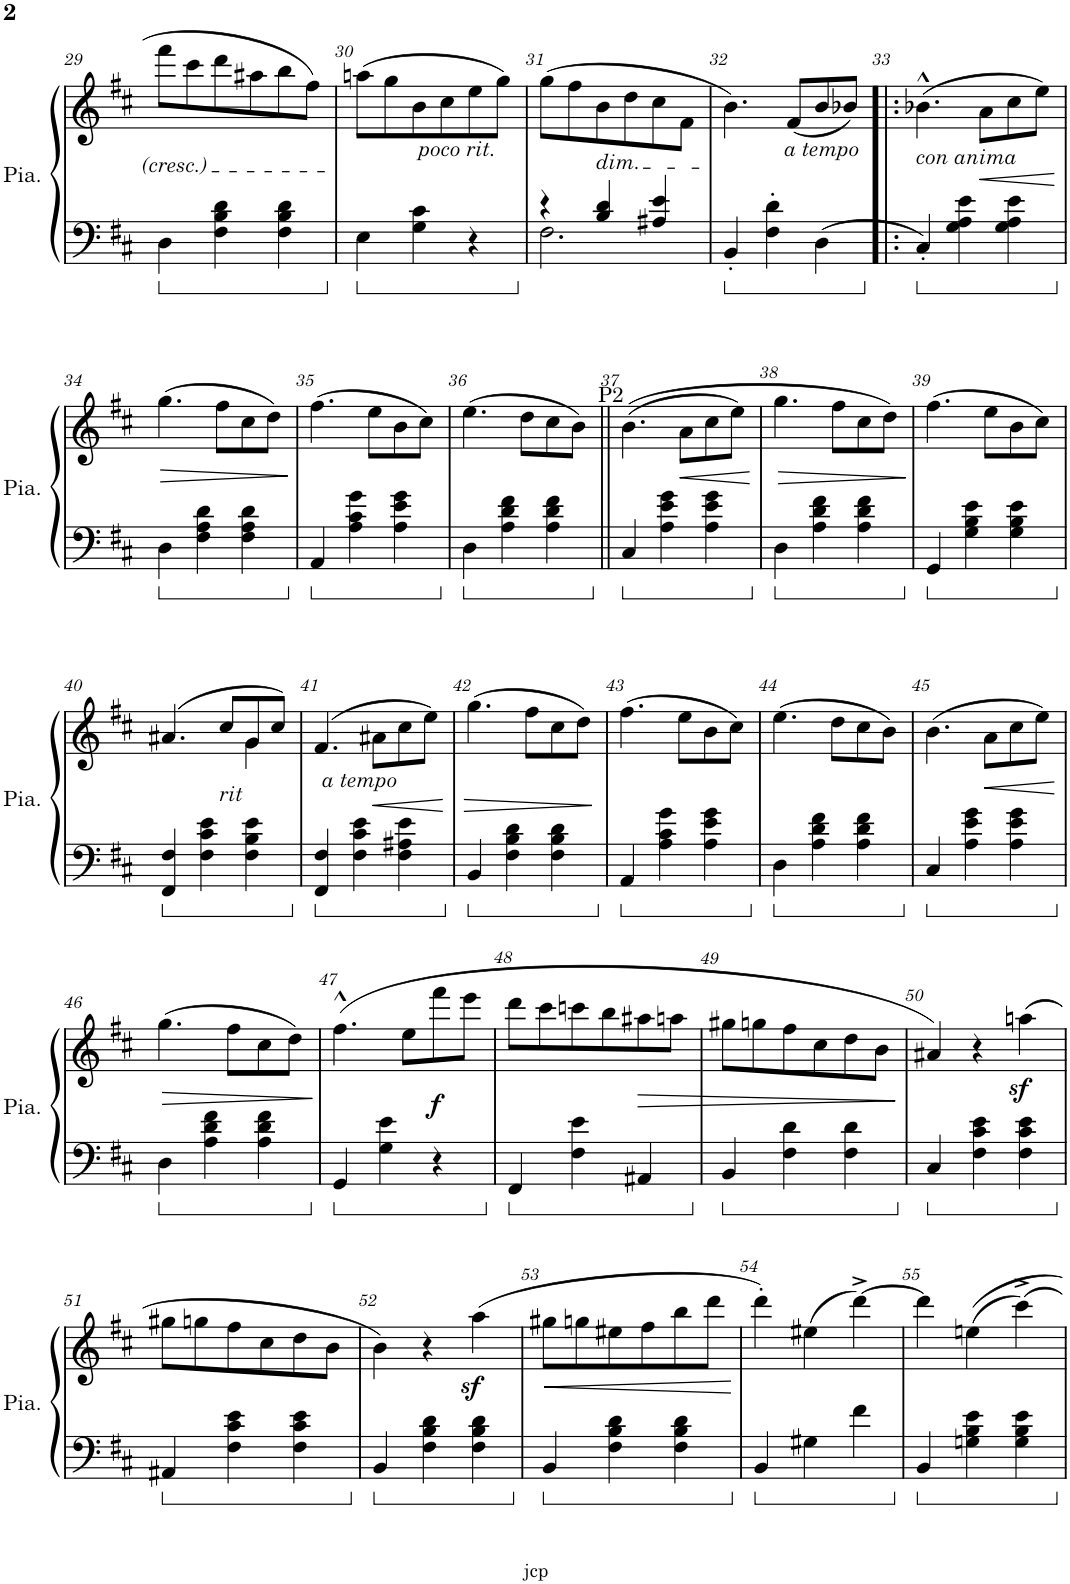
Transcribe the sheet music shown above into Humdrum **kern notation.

**kern	**kern	**dynam
*part1	*part1	*part1
*staff2	*staff1	*staff1/2
*I"Piano	*	*
*I'Pia.	*	*
!!LO:PB:g=z
*clefF4	*clefG2	*
*k[f#c#]	*k[f#c#]	*
*M3/4	*M3/4	*
=29	=29	=29
4D\	8fff#\L	.
.	8ccc#\	.
4F#\ 4B\ 4d\	8ddd\	.
.	8aa#X\	.
4F#\ 4B\ 4d\	8bb\	.
.	8ff#\J	.
=30	=30	=30
4E\	(8aan\L	.
.	8gg\	.
!	!LO:TX:b:i:t=poco rit.	!
4G\ 4c#\	8b\	.
.	8cc#\	.
4r	8ee\	.
.	8gg\J)	.
=31	=31	=31
*^	*	*
4r	2.F#\	(8gg\L	.
.	.	8ff#\	.
!	!	!LO:TX:b:i:t=dim.	!
4B/ 4d/	.	8b\	.
.	.	8dd\	.
4A#X/ 4e/	.	8cc#\	.
.	.	8f#\J	.
*v	*v	*	*
=32	=32	=32
4BB'/	4.b\)	.
4F#\' 4d\'	.	.
!	!LO:TX:b:i:t=a tempo	!
.	(8f#/L	.
4D\	8b/	.
.	8b-X/J)	.
=33!|:	=33!|:	=33!|:
!	!LO:TX:b:i:t=con anima	!
4C#'/	(4.b-X^^\	.
4G\ 4A\ 4e\	.	.
!	!	!LO:HP:b
.	8a\L	<
4G\ 4A\ 4e\	8cc#\	.
.	8ee\J)	.
.	.	[
!!LO:LB:g=z
=34	=34	=34
!	!	!LO:HP:b
4D\	(4.gg\	>
4F#\ 4A\ 4d\	.	.
.	8ff#\L	.
4F#\ 4A\ 4d\	8cc#\	.
.	8dd\J)	.
.	.	]
=35	=35	=35
4AA/	(4.ff#\	.
4A\ 4c#\ 4g\	.	.
.	8ee\L	.
4A\ 4e\ 4g\	8b\	.
.	8cc#\J)	.
=36	=36	=36
4D\	(4.ee\	.
4A\ 4d\ 4f#\	.	.
.	8dd\L	.
4A\ 4d\ 4f#\	8cc#\	.
.	8b\J)	.
=37||	=37||	=37||
!	!LO:TX:a:t=P2	!
4C#/	((4.b\	.
4A\ 4e\ 4g\	.	.
!	!	!LO:HP:b
.	8a\L	<
4A\ 4e\ 4g\	8cc#\	.
.	8ee\J)	.
.	.	[
=38	=38	=38
!	!	!LO:HP:b
4D\	4.gg\	>
4A\ 4d\ 4f#\	.	.
.	8ff#\L	.
4A\ 4d\ 4f#\	8cc#\	.
.	8dd\J)	.
.	.	]
=39	=39	=39
4GG/	(4.ff#\	.
4G\ 4B\ 4e\	.	.
.	8ee\L	.
4G\ 4B\ 4e\	8b\	.
.	8cc#\J)	.
!!LO:LB:g=z
=40	=40	=40
*	*^	*
4FF#/ 4F#/	(4.a#X/	2ryy	.
4F#\ 4c#\ 4e\	.	.	.
!	!LO:TX:b:i:t=rit	!	!
.	8cc#/L	.	.
4F#\ 4B\ 4e\	8g/	4g\	.
.	8cc#/J)	.	.
*	*v	*v	*
=41	=41	=41
!	!LO:TX:b:i:t=a tempo	!
4FF#/ 4F#/	(4.f#/	.
4F#\ 4c#\ 4e\	.	.
!	!	!LO:HP:b
.	8a#X\L	<
4F#\ 4A#X\ 4e\	8cc#\	.
.	8ee\J)	.
.	.	[
=42	=42	=42
!	!	!LO:HP:b
4BB/	(4.gg\	>
4F#\ 4B\ 4d\	.	.
.	8ff#\L	.
4F#\ 4B\ 4d\	8cc#\	.
.	8dd\J)	.
.	.	]
=43	=43	=43
4AA/	(4.ff#\	.
4A\ 4c#\ 4g\	.	.
.	8ee\L	.
4A\ 4e\ 4g\	8b\	.
.	8cc#\J)	.
=44	=44	=44
4D\	(4.ee\	.
4A\ 4d\ 4f#\	.	.
.	8dd\L	.
4A\ 4d\ 4f#\	8cc#\	.
.	8b\J)	.
=45	=45	=45
4C#/	(4.b\	.
4A\ 4e\ 4g\	.	.
!	!	!LO:HP:b
.	8a\L	<
4A\ 4e\ 4g\	8cc#\	.
.	8ee\J)	.
.	.	[
!!LO:LB:g=z
=46	=46	=46
!	!	!LO:HP:b
4D\	(4.gg\	>
4A\ 4d\ 4f#\	.	.
.	8ff#\L	.
4A\ 4d\ 4f#\	8cc#\	.
.	8dd\J)	.
.	.	]
=47	=47	=47
4GG/	(4.ff#^^\	.
4G\ 4e\	.	.
.	8ee\L	.
!	!	!LO:DY:b
4r	8fff#\	f
.	8eee\J	.
=48	=48	=48
4FF#/	8ddd\L	.
.	8ccc#\	.
4F#\ 4e\	8cccn\	.
.	8bb\	.
!	!	!LO:HP:b
4AA#X/	8aa#X\	>
.	8aan\J	.
=49	=49	=49
4BB/	8gg#X\L	.
.	8ggn\	.
4F#\ 4d\	8ff#\	.
.	8cc#\	.
4F#\ 4d\	8dd\	.
.	8b\J	.
.	.	]
=50	=50	=50
4C#/	4a#X/)	.
4F#\ 4c#\ 4e\	4r	.
4F#\ 4c#\ 4e\	(4aanz<\	.
!!LO:LB:g=z
=51	=51	=51
4AA#X/	8gg#X\L	.
.	8ggn\	.
4F#\ 4c#\ 4e\	8ff#\	.
.	8cc#\	.
4F#\ 4c#\ 4e\	8dd\	.
.	8b\J	.
=52	=52	=52
4BB/	4b\)	.
4F#\ 4B\ 4d\	4r	.
4F#\ 4B\ 4d\	(4aaz<\	.
=53	=53	=53
!	!	!LO:HP:b
4BB/	8gg#X\L	<
.	8ggn\	.
4F#\ 4B\ 4d\	8ee#X\	.
.	8ff#\	.
4F#\ 4B\ 4d\	8bb\	.
.	8ddd\J	.
.	.	[
=54	=54	=54
4BB/	4ddd'\)	.
4G#X\	(4ee#X\	.
4f#\	[4ddd^\)	.
=55	=55	=55
4BB/	4ddd\]	.
4Gn\ 4B\ 4e\	(4een\	.
4G\ 4B\ 4e\	4ccc#^\)	.
=	=	=
*-	*-	*-
